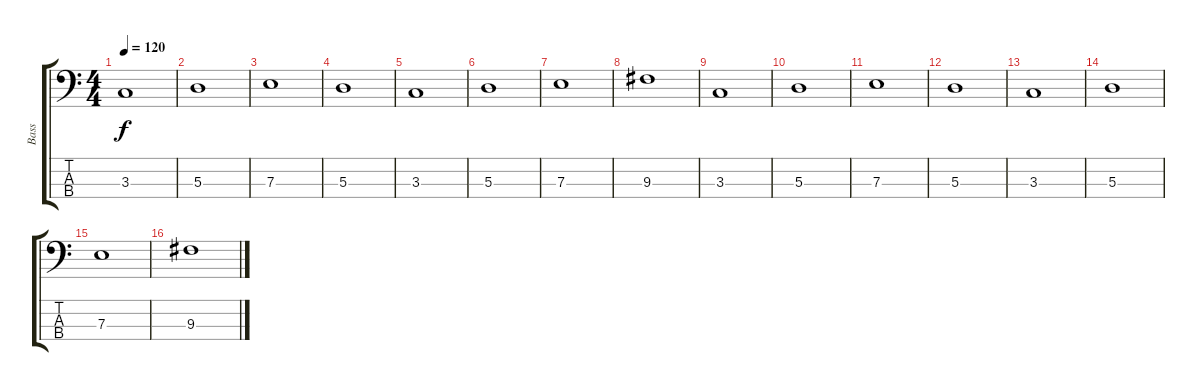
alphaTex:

\track ("Bass" "Bass") {instrument electricbasspick}
\staff {score tabs}
\tuning (G2 D2 A1 E1) {hide}
\ts (4 4)
\tempo 120
\clef f4
\ks c
3.3.1{dy f} |
5.3.1 |
7.3.1 |
5.3.1 |
3.3.1 |
5.3.1 |
7.3.1 |
9.3.1 |
3.3.1 |
5.3.1 |
7.3.1 |
5.3.1 |
3.3.1 |
5.3.1 |
7.3.1 |
9.3.1
